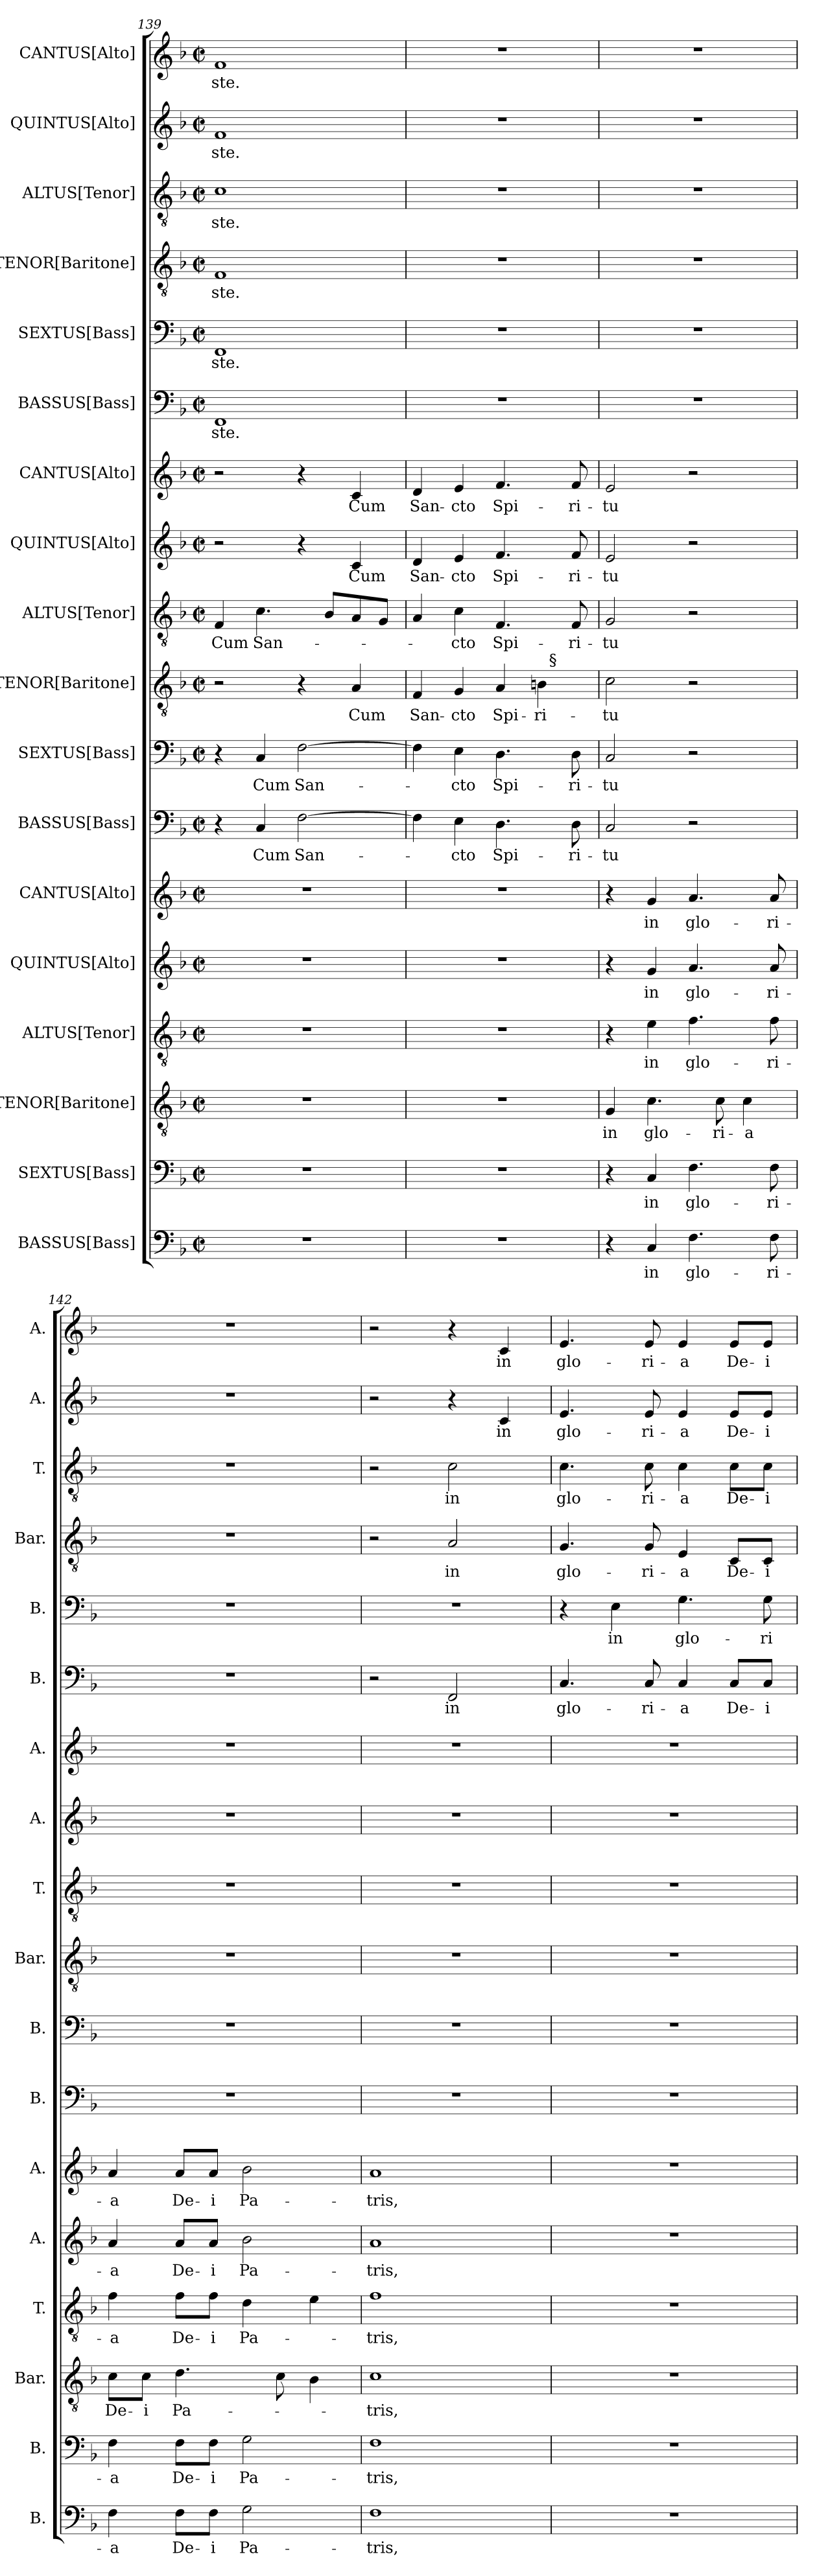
**kern	**text	**kern	**text	**kern	**text	**kern	**text	**kern	**text	**kern	**text	**kern	**text	**kern	**text	**kern	**text	**kern	**text	**kern	**text	**kern	**text	**kern	**text	**kern	**text	**kern	**text	**kern	**text	**kern	**text	**kern	**text
*part18	*part18	*part17	*part17	*part16	*part16	*part15	*part15	*part14	*part14	*part13	*part13	*part12	*part12	*part11	*part11	*part10	*part10	*part9	*part9	*part8	*part8	*part7	*part7	*part6	*part6	*part5	*part5	*part4	*part4	*part3	*part3	*part2	*part2	*part1	*part1
*staff18	*staff18	*staff17	*staff17	*staff16	*staff16	*staff15	*staff15	*staff14	*staff14	*staff13	*staff13	*staff12	*staff12	*staff11	*staff11	*staff10	*staff10	*staff9	*staff9	*staff8	*staff8	*staff7	*staff7	*staff6	*staff6	*staff5	*staff5	*staff4	*staff4	*staff3	*staff3	*staff2	*staff2	*staff1	*staff1
*I"BASSUS[Bass]	*	*I"SEXTUS[Bass]	*	*I"TENOR[Baritone]	*	*I"ALTUS[Tenor]	*	*I"QUINTUS[Alto]	*	*I"CANTUS[Alto]	*	*I"BASSUS[Bass]	*	*I"SEXTUS[Bass]	*	*I"TENOR[Baritone]	*	*I"ALTUS[Tenor]	*	*I"QUINTUS[Alto]	*	*I"CANTUS[Alto]	*	*I"BASSUS[Bass]	*	*I"SEXTUS[Bass]	*	*I"TENOR[Baritone]	*	*I"ALTUS[Tenor]	*	*I"QUINTUS[Alto]	*	*I"CANTUS[Alto]	*
*I'B.	*	*I'B.	*	*I'Bar.	*	*I'T.	*	*I'A.	*	*I'A.	*	*I'B.	*	*I'B.	*	*I'Bar.	*	*I'T.	*	*I'A.	*	*I'A.	*	*I'B.	*	*I'B.	*	*I'Bar.	*	*I'T.	*	*I'A.	*	*I'A.	*
*clefF4	*	*clefF4	*	*clefGv2	*	*clefGv2	*	*clefG2	*	*clefG2	*	*clefF4	*	*clefF4	*	*clefGv2	*	*clefGv2	*	*clefG2	*	*clefG2	*	*clefF4	*	*clefF4	*	*clefGv2	*	*clefGv2	*	*clefG2	*	*clefG2	*
*	*	*	*	*ITrd7c12	*	*ITrd7c12	*	*	*	*	*	*	*	*	*	*ITrd7c12	*	*ITrd7c12	*	*	*	*	*	*	*	*	*	*ITrd7c12	*	*ITrd7c12	*	*	*	*	*
*k[b-]	*	*k[b-]	*	*k[b-]	*	*k[b-]	*	*k[b-]	*	*k[b-]	*	*k[b-]	*	*k[b-]	*	*k[b-]	*	*k[b-]	*	*k[b-]	*	*k[b-]	*	*k[b-]	*	*k[b-]	*	*k[b-]	*	*k[b-]	*	*k[b-]	*	*k[b-]	*
*F:	*	*F:	*	*F:	*	*F:	*	*F:	*	*F:	*	*F:	*	*F:	*	*F:	*	*F:	*	*F:	*	*F:	*	*F:	*	*F:	*	*F:	*	*F:	*	*F:	*	*F:	*
*M2/2	*	*M2/2	*	*M2/2	*	*M2/2	*	*M2/2	*	*M2/2	*	*M2/2	*	*M2/2	*	*M2/2	*	*M2/2	*	*M2/2	*	*M2/2	*	*M2/2	*	*M2/2	*	*M2/2	*	*M2/2	*	*M2/2	*	*M2/2	*
*met(c|)	*	*met(c|)	*	*met(c|)	*	*met(c|)	*	*met(c|)	*	*met(c|)	*	*met(c|)	*	*met(c|)	*	*met(c|)	*	*met(c|)	*	*met(c|)	*	*met(c|)	*	*met(c|)	*	*met(c|)	*	*met(c|)	*	*met(c|)	*	*met(c|)	*	*met(c|)	*
=139	=139	=139	=139	=139	=139	=139	=139	=139	=139	=139	=139	=139	=139	=139	=139	=139	=139	=139	=139	=139	=139	=139	=139	=139	=139	=139	=139	=139	=139	=139	=139	=139	=139	=139	=139
!	!	!	!	!	!	!	!	!	!	!	!	!	!	!	!	!	!	!	!LO:LY:b	!	!	!	!	!	!LO:LY:b	!	!LO:LY:b	!	!LO:LY:b	!	!LO:LY:b	!	!LO:LY:b	!	!LO:LY:b
1r	.	1r	.	1r	.	1r	.	1r	.	1r	.	4r	.	4r	.	2r	.	4FF/	Cum	2r	.	2r	.	1FF	-ste.	1FF	-ste.	1FF	-ste.	1C	-ste.	1f	-ste.	1f	-ste.
!	!	!	!	!	!	!	!	!	!	!	!	!	!LO:LY:b	!	!LO:LY:b	!	!	!	!LO:LY:b	!	!	!	!	!	!	!	!	!	!	!	!	!	!	!	!
.	.	.	.	.	.	.	.	.	.	.	.	4C/	Cum	4C/	Cum	.	.	4.C\	San-	.	.	.	.	.	.	.	.	.	.	.	.	.	.	.	.
!	!	!	!	!	!	!	!	!	!	!	!	!	!LO:LY:b	!	!LO:LY:b	!	!	!	!	!	!	!	!	!	!	!	!	!	!	!	!	!	!	!	!
.	.	.	.	.	.	.	.	.	.	.	.	[>2F\	San-	[>2F\	San-	4r	.	.	.	4r	.	4r	.	.	.	.	.	.	.	.	.	.	.	.	.
.	.	.	.	.	.	.	.	.	.	.	.	.	.	.	.	.	.	8BB-/L	.	.	.	.	.	.	.	.	.	.	.	.	.	.	.	.	.
!	!	!	!	!	!	!	!	!	!	!	!	!	!	!	!	!	!LO:LY:b	!	!	!	!LO:LY:b	!	!LO:LY:b	!	!	!	!	!	!	!	!	!	!	!	!
.	.	.	.	.	.	.	.	.	.	.	.	.	.	.	.	4AA/	Cum	8AA/	.	4c/	Cum	4c/	Cum	.	.	.	.	.	.	.	.	.	.	.	.
.	.	.	.	.	.	.	.	.	.	.	.	.	.	.	.	.	.	8GG/J	.	.	.	.	.	.	.	.	.	.	.	.	.	.	.	.	.
=140	=140	=140	=140	=140	=140	=140	=140	=140	=140	=140	=140	=140	=140	=140	=140	=140	=140	=140	=140	=140	=140	=140	=140	=140	=140	=140	=140	=140	=140	=140	=140	=140	=140	=140	=140
!	!	!	!	!	!	!	!	!	!	!	!	!	!	!	!	!	!LO:LY:b	!	!	!	!LO:LY:b	!	!LO:LY:b	!	!	!	!	!	!	!	!	!	!	!	!
*	*	*	*	*	*	*	*	*	*	*	*	*	*	*	*	*^	*	*	*	*	*	*	*	*	*	*	*	*	*	*	*	*	*	*	*
1r	.	1r	.	1r	.	1r	.	1r	.	1r	.	4F\]	.	4F\]	.	4FF/	2ryy	San-	4AA/	.	4d/	San-	4d/	San-	1r	.	1r	.	1r	.	1r	.	1r	.	1r	.
!	!	!	!	!	!	!	!	!	!	!	!	!	!LO:LY:b	!	!LO:LY:b	!	!	!LO:LY:b	!	!LO:LY:b	!	!LO:LY:b	!	!LO:LY:b	!	!	!	!	!	!	!	!	!	!	!	!
.	.	.	.	.	.	.	.	.	.	.	.	4E\	-cto	4E\	-cto	4GG/	.	-cto	4C\	-cto	4e/	-cto	4e/	-cto	.	.	.	.	.	.	.	.	.	.	.	.
!	!	!	!	!	!	!	!	!	!	!	!	!	!LO:LY:b	!	!LO:LY:b	!	!	!LO:LY:b	!	!LO:LY:b	!	!LO:LY:b	!	!LO:LY:b	!	!	!	!	!	!	!	!	!	!	!	!
.	.	.	.	.	.	.	.	.	.	.	.	4.D\	Spi-	4.D\	Spi-	4AA/	4ryy	Spi-	4.FF/	Spi-	4.f/	Spi-	4.f/	Spi-	.	.	.	.	.	.	.	.	.	.	.	.
!	!	!	!	!	!	!	!	!	!	!	!	!	!	!	!	!	!	!LO:LY:b	!	!	!	!	!	!	!	!	!	!	!	!	!	!	!	!	!	!
.	.	.	.	.	.	.	.	.	.	.	.	.	.	.	.	4BBn\	32ryy	-ri-	.	.	.	.	.	.	.	.	.	.	.	.	.	.	.	.	.	.
!	!	!	!	!	!	!	!	!	!	!	!	!	!	!	!	!	!LO:TX:a:t=§	!	!	!	!	!	!	!	!	!	!	!	!	!	!	!	!	!	!	!
.	.	.	.	.	.	.	.	.	.	.	.	.	.	.	.	.	8..ryy	.	.	.	.	.	.	.	.	.	.	.	.	.	.	.	.	.	.	.
!	!	!	!	!	!	!	!	!	!	!	!	!	!LO:LY:b	!	!LO:LY:b	!	!	!	!	!LO:LY:b	!	!LO:LY:b	!	!LO:LY:b	!	!	!	!	!	!	!	!	!	!	!	!
.	.	.	.	.	.	.	.	.	.	.	.	8D\	-ri-	8D\	-ri-	.	.	.	8FF/	-ri-	8f/	-ri-	8f/	-ri-	.	.	.	.	.	.	.	.	.	.	.	.
=141	=141	=141	=141	=141	=141	=141	=141	=141	=141	=141	=141	=141	=141	=141	=141	=141	=141	=141	=141	=141	=141	=141	=141	=141	=141	=141	=141	=141	=141	=141	=141	=141	=141	=141	=141	=141
!	!	!	!	!	!LO:LY:b	!	!	!	!	!	!	!	!LO:LY:b	!	!LO:LY:b	!	!	!LO:LY:b	!	!LO:LY:b	!	!LO:LY:b	!	!LO:LY:b	!	!	!	!	!	!	!	!	!	!	!	!
*	*	*	*	*	*	*	*	*	*	*	*	*	*	*	*	*v	*v	*	*	*	*	*	*	*	*	*	*	*	*	*	*	*	*	*	*	*
4r	.	4r	.	4GG/	in	4r	.	4r	.	4r	.	2C/	-tu	2C/	-tu	2C\	-tu	2GG/	-tu	2e/	-tu	2e/	-tu	1r	.	1r	.	1r	.	1r	.	1r	.	1r	.
!	!LO:LY:b	!	!LO:LY:b	!	!LO:LY:b	!	!LO:LY:b	!	!LO:LY:b	!	!LO:LY:b	!	!	!	!	!	!	!	!	!	!	!	!	!	!	!	!	!	!	!	!	!	!	!	!
4C/	in	4C/	in	4.C\	glo-	4E\	in	4g/	in	4g/	in	.	.	.	.	.	.	.	.	.	.	.	.	.	.	.	.	.	.	.	.	.	.	.	.
!	!LO:LY:b	!	!LO:LY:b	!	!	!	!LO:LY:b	!	!LO:LY:b	!	!LO:LY:b	!	!	!	!	!	!	!	!	!	!	!	!	!	!	!	!	!	!	!	!	!	!	!	!
4.F\	glo-	4.F\	glo-	.	.	4.F\	glo-	4.a/	glo-	4.a/	glo-	2r	.	2r	.	2r	.	2r	.	2r	.	2r	.	.	.	.	.	.	.	.	.	.	.	.	.
!	!	!	!	!	!LO:LY:b	!	!	!	!	!	!	!	!	!	!	!	!	!	!	!	!	!	!	!	!	!	!	!	!	!	!	!	!	!	!
.	.	.	.	8C\	-ri-	.	.	.	.	.	.	.	.	.	.	.	.	.	.	.	.	.	.	.	.	.	.	.	.	.	.	.	.	.	.
!	!	!	!	!	!LO:LY:b	!	!	!	!	!	!	!	!	!	!	!	!	!	!	!	!	!	!	!	!	!	!	!	!	!	!	!	!	!	!
.	.	.	.	4C\	-a	.	.	.	.	.	.	.	.	.	.	.	.	.	.	.	.	.	.	.	.	.	.	.	.	.	.	.	.	.	.
!	!LO:LY:b	!	!LO:LY:b	!	!	!	!LO:LY:b	!	!LO:LY:b	!	!LO:LY:b	!	!	!	!	!	!	!	!	!	!	!	!	!	!	!	!	!	!	!	!	!	!	!	!
8F\	-ri-	8F\	-ri-	.	.	8F\	-ri-	8a/	-ri-	8a/	-ri-	.	.	.	.	.	.	.	.	.	.	.	.	.	.	.	.	.	.	.	.	.	.	.	.
=142	=142	=142	=142	=142	=142	=142	=142	=142	=142	=142	=142	=142	=142	=142	=142	=142	=142	=142	=142	=142	=142	=142	=142	=142	=142	=142	=142	=142	=142	=142	=142	=142	=142	=142	=142
!	!LO:LY:b	!	!LO:LY:b	!	!LO:LY:b	!	!LO:LY:b	!	!LO:LY:b	!	!LO:LY:b	!	!	!	!	!	!	!	!	!	!	!	!	!	!	!	!	!	!	!	!	!	!	!	!
4F\	-a	4F\	-a	8C\L	De-	4F\	-a	4a/	-a	4a/	-a	1r	.	1r	.	1r	.	1r	.	1r	.	1r	.	1r	.	1r	.	1r	.	1r	.	1r	.	1r	.
!	!	!	!	!	!LO:LY:b	!	!	!	!	!	!	!	!	!	!	!	!	!	!	!	!	!	!	!	!	!	!	!	!	!	!	!	!	!	!
.	.	.	.	8C\J	-i	.	.	.	.	.	.	.	.	.	.	.	.	.	.	.	.	.	.	.	.	.	.	.	.	.	.	.	.	.	.
!	!LO:LY:b	!	!LO:LY:b	!	!LO:LY:b	!	!LO:LY:b	!	!LO:LY:b	!	!LO:LY:b	!	!	!	!	!	!	!	!	!	!	!	!	!	!	!	!	!	!	!	!	!	!	!	!
8F\L	De-	8F\L	De-	4.D\	Pa-	8F\L	De-	8a/L	De-	8a/L	De-	.	.	.	.	.	.	.	.	.	.	.	.	.	.	.	.	.	.	.	.	.	.	.	.
!	!LO:LY:b	!	!LO:LY:b	!	!	!	!LO:LY:b	!	!LO:LY:b	!	!LO:LY:b	!	!	!	!	!	!	!	!	!	!	!	!	!	!	!	!	!	!	!	!	!	!	!	!
8F\J	-i	8F\J	-i	.	.	8F\J	-i	8a/J	-i	8a/J	-i	.	.	.	.	.	.	.	.	.	.	.	.	.	.	.	.	.	.	.	.	.	.	.	.
!	!LO:LY:b	!	!LO:LY:b	!	!	!	!LO:LY:b	!	!LO:LY:b	!	!LO:LY:b	!	!	!	!	!	!	!	!	!	!	!	!	!	!	!	!	!	!	!	!	!	!	!	!
2G\	Pa-	2G\	Pa-	.	.	4D\	Pa-	2b-\	Pa-	2b-\	Pa-	.	.	.	.	.	.	.	.	.	.	.	.	.	.	.	.	.	.	.	.	.	.	.	.
.	.	.	.	8C\	.	.	.	.	.	.	.	.	.	.	.	.	.	.	.	.	.	.	.	.	.	.	.	.	.	.	.	.	.	.	.
.	.	.	.	4BB-\	.	4E\	.	.	.	.	.	.	.	.	.	.	.	.	.	.	.	.	.	.	.	.	.	.	.	.	.	.	.	.	.
=143	=143	=143	=143	=143	=143	=143	=143	=143	=143	=143	=143	=143	=143	=143	=143	=143	=143	=143	=143	=143	=143	=143	=143	=143	=143	=143	=143	=143	=143	=143	=143	=143	=143	=143	=143
!	!LO:LY:b	!	!LO:LY:b	!	!LO:LY:b	!	!LO:LY:b	!	!LO:LY:b	!	!LO:LY:b	!	!	!	!	!	!	!	!	!	!	!	!	!	!	!	!	!	!	!	!	!	!	!	!
1F	-tris,	1F	-tris,	1C	-tris,	1F	-tris,	1a	-tris,	1a	-tris,	1r	.	1r	.	1r	.	1r	.	1r	.	1r	.	2r	.	1r	.	2r	.	2r	.	2r	.	2r	.
!	!	!	!	!	!	!	!	!	!	!	!	!	!	!	!	!	!	!	!	!	!	!	!	!	!LO:LY:b	!	!	!	!LO:LY:b	!	!LO:LY:b	!	!	!	!
.	.	.	.	.	.	.	.	.	.	.	.	.	.	.	.	.	.	.	.	.	.	.	.	2FF/	in	.	.	2AA/	in	2C\	in	4r	.	4r	.
!	!	!	!	!	!	!	!	!	!	!	!	!	!	!	!	!	!	!	!	!	!	!	!	!	!	!	!	!	!	!	!	!	!LO:LY:b	!	!LO:LY:b
.	.	.	.	.	.	.	.	.	.	.	.	.	.	.	.	.	.	.	.	.	.	.	.	.	.	.	.	.	.	.	.	4c/	in	4c/	in
=144	=144	=144	=144	=144	=144	=144	=144	=144	=144	=144	=144	=144	=144	=144	=144	=144	=144	=144	=144	=144	=144	=144	=144	=144	=144	=144	=144	=144	=144	=144	=144	=144	=144	=144	=144
!	!	!	!	!	!	!	!	!	!	!	!	!	!	!	!	!	!	!	!	!	!	!	!	!	!LO:LY:b	!	!	!	!LO:LY:b	!	!LO:LY:b	!	!LO:LY:b	!	!LO:LY:b
1r	.	1r	.	1r	.	1r	.	1r	.	1r	.	1r	.	1r	.	1r	.	1r	.	1r	.	1r	.	4.C/	glo-	4r	.	4.GG/	glo-	4.C\	glo-	4.e/	glo-	4.e/	glo-
!	!	!	!	!	!	!	!	!	!	!	!	!	!	!	!	!	!	!	!	!	!	!	!	!	!	!	!LO:LY:b	!	!	!	!	!	!	!	!
.	.	.	.	.	.	.	.	.	.	.	.	.	.	.	.	.	.	.	.	.	.	.	.	.	.	4E\	in	.	.	.	.	.	.	.	.
!	!	!	!	!	!	!	!	!	!	!	!	!	!	!	!	!	!	!	!	!	!	!	!	!	!LO:LY:b	!	!	!	!LO:LY:b	!	!LO:LY:b	!	!LO:LY:b	!	!LO:LY:b
.	.	.	.	.	.	.	.	.	.	.	.	.	.	.	.	.	.	.	.	.	.	.	.	8C/	-ri-	.	.	8GG/	-ri-	8C\	-ri-	8e/	-ri-	8e/	-ri-
!	!	!	!	!	!	!	!	!	!	!	!	!	!	!	!	!	!	!	!	!	!	!	!	!	!LO:LY:b	!	!LO:LY:b	!	!LO:LY:b	!	!LO:LY:b	!	!LO:LY:b	!	!LO:LY:b
.	.	.	.	.	.	.	.	.	.	.	.	.	.	.	.	.	.	.	.	.	.	.	.	4C/	-a	4.G\	glo-	4EE/	-a	4C\	-a	4e/	-a	4e/	-a
!	!	!	!	!	!	!	!	!	!	!	!	!	!	!	!	!	!	!	!	!	!	!	!	!	!LO:LY:b	!	!	!	!LO:LY:b	!	!LO:LY:b	!	!LO:LY:b	!	!LO:LY:b
.	.	.	.	.	.	.	.	.	.	.	.	.	.	.	.	.	.	.	.	.	.	.	.	8C/L	De-	.	.	8CC/L	De-	8C\L	De-	8e/L	De-	8e/L	De-
!	!	!	!	!	!	!	!	!	!	!	!	!	!	!	!	!	!	!	!	!	!	!	!	!	!LO:LY:b	!	!LO:LY:b	!	!LO:LY:b	!	!LO:LY:b	!	!LO:LY:b	!	!LO:LY:b
.	.	.	.	.	.	.	.	.	.	.	.	.	.	.	.	.	.	.	.	.	.	.	.	8C/J	-i	8G\	-ri-	8CC/J	-i	8C\J	-i	8e/J	-i	8e/J	-i
=	=	=	=	=	=	=	=	=	=	=	=	=	=	=	=	=	=	=	=	=	=	=	=	=	=	=	=	=	=	=	=	=	=	=	=
*-	*-	*-	*-	*-	*-	*-	*-	*-	*-	*-	*-	*-	*-	*-	*-	*-	*-	*-	*-	*-	*-	*-	*-	*-	*-	*-	*-	*-	*-	*-	*-	*-	*-	*-	*-
